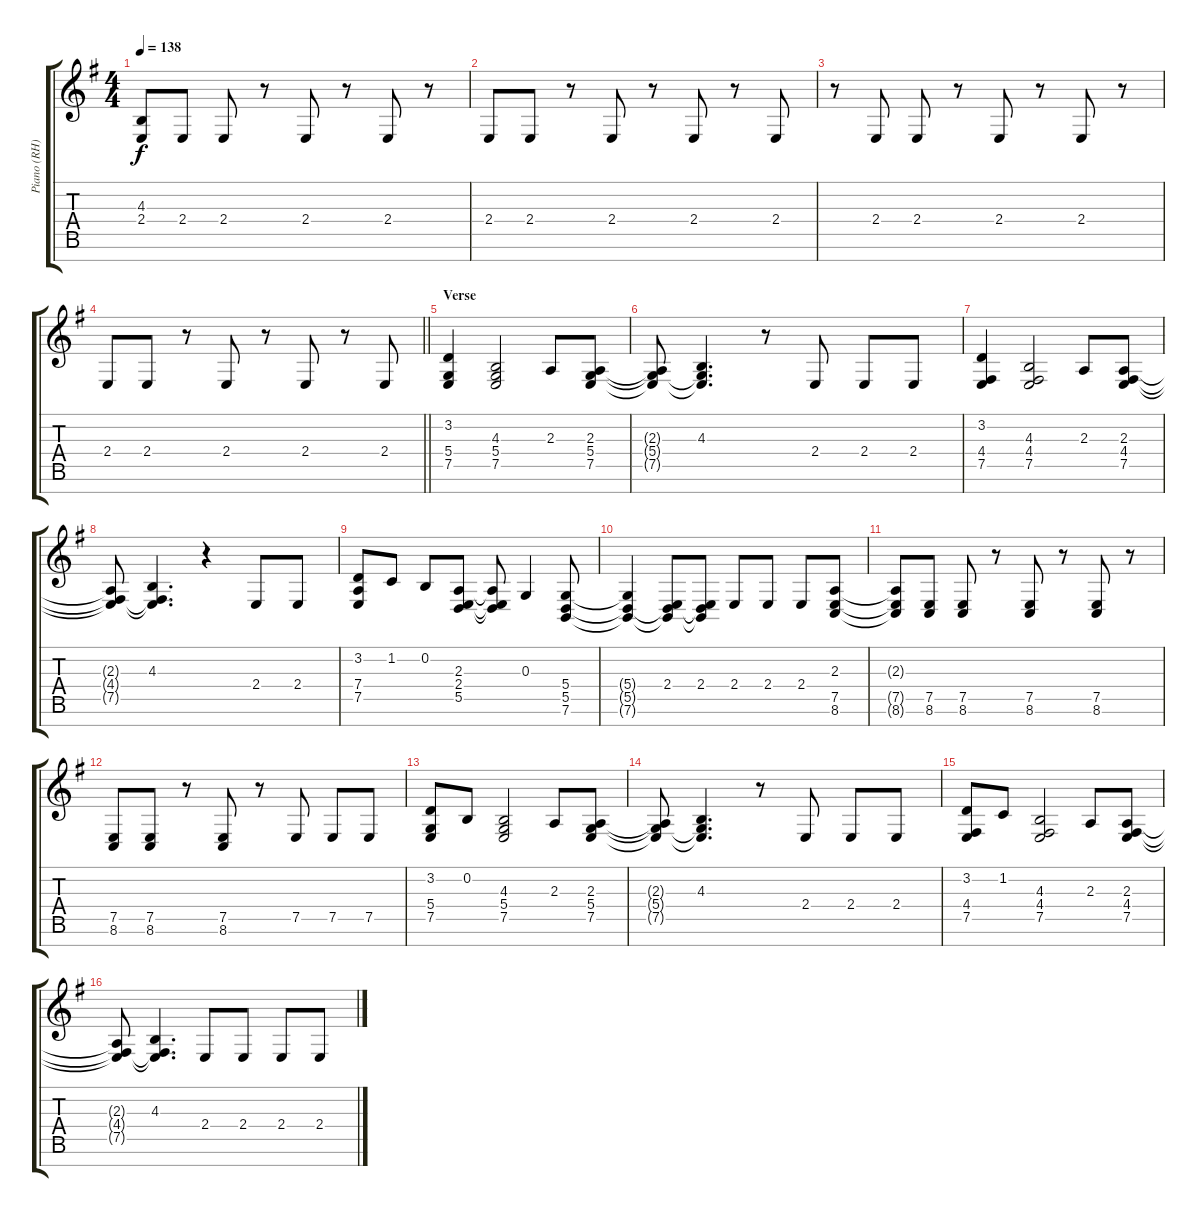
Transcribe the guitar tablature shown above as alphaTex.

\track ("Piano (RH)" "Piano (RH)") {instrument acousticgrandpiano}
\staff {score tabs}
\tuning (E4 B3 G3 D3 A2 E2 B1) {hide}
\ts (4 4)
\tempo 138
\clef g2
\ks g
(4.3 2.4).8{dy f} 2.4.8 2.4.8 r.8 2.4.8 r.8 2.4.8 r.8 |
2.4.8 2.4.8 r.8 2.4.8 r.8 2.4.8 r.8 2.4.8 |
r.8 2.4.8 2.4.8 r.8 2.4.8 r.8 2.4.8 r.8 |
\barLineRight lightlight
2.4.8 2.4.8 r.8 2.4.8 r.8 2.4.8 r.8 2.4.8 |
\section ("" "Verse")
(3.2 5.4 7.5).4 (4.3 5.4 7.5).2 2.3.8 (2.3 5.4 7.5).8 |
(2.3{t} 5.4{t} 7.5{t}).8 (4.3 5.4{t} 7.5{t}).4{d} r.8 2.4.8 2.4.8 2.4.8 |
(3.2 4.4 7.5).4 (4.3 4.4 7.5).2 2.3.8 (2.3 4.4 7.5).8 |
(2.3{t} 4.4{t} 7.5{t}).8 (4.3 4.4{t} 7.5{t}).4{d} r.4 2.4.8 2.4.8 |
(3.2 7.4 7.5).8 1.2.8 0.2.8 (2.3 2.4 5.5).8 (2.3{t} 2.4{t} 5.5{t}).8 0.3.4 (5.4 5.5 7.6).8 |
(5.4{t} 5.5{t} 7.6{t}).4 (2.4 5.5{t} 7.6{t}).8 (2.4 5.5{t} 7.6{t}).8 2.4.8 2.4.8 2.4.8 (2.3 7.5 8.6).8 |
(2.3{t} 7.5{t} 8.6{t}).8 (7.5 8.6).8 (7.5 8.6).8 r.8 (7.5 8.6).8 r.8 (7.5 8.6).8 r.8 |
(7.5 8.6).8 (7.5 8.6).8 r.8 (7.5 8.6).8 r.8 7.5.8 7.5.8 7.5.8 |
(3.2 5.4 7.5).8 0.2.8 (4.3 5.4 7.5).2 2.3.8 (2.3 5.4 7.5).8 |
(2.3{t} 5.4{t} 7.5{t}).8 (4.3 5.4{t} 7.5{t}).4{d} r.8 2.4.8 2.4.8 2.4.8 |
(3.2 4.4 7.5).8 1.2.8 (4.3 4.4 7.5).2 2.3.8 (2.3 4.4 7.5).8 |
(2.3{t} 4.4{t} 7.5{t}).8 (4.3 4.4{t} 7.5{t}).4{d} 2.4.8 2.4.8 2.4.8 2.4.8
